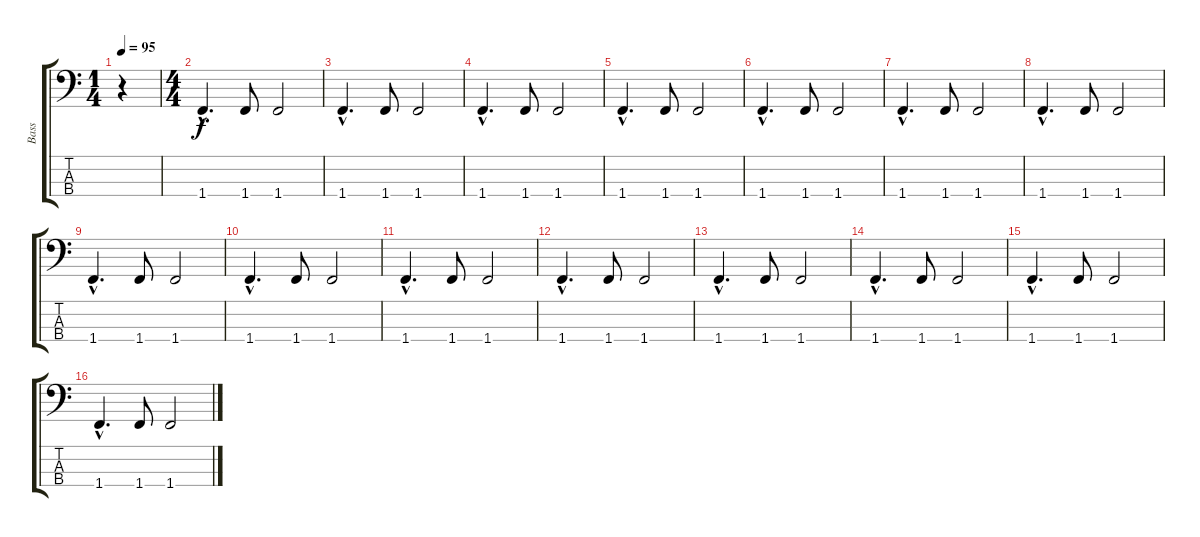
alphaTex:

\track ("Bass" "Bass") {instrument electricbassfinger}
\staff {score tabs}
\tuning (G2 D2 A1 E1) {hide}
\ts (1 4)
\tempo 95
\clef f4
\ks c
r.4{dy f instrument electricbassfinger} |
\ts (4 4)
1.4{hac}.4{d} 1.4.8 1.4.2 |
1.4{hac}.4{d} 1.4.8 1.4.2 |
1.4{hac}.4{d} 1.4.8 1.4.2 |
1.4{hac}.4{d} 1.4.8 1.4.2 |
1.4{hac}.4{d} 1.4.8 1.4.2 |
1.4{hac}.4{d} 1.4.8 1.4.2 |
1.4{hac}.4{d} 1.4.8 1.4.2 |
1.4{hac}.4{d} 1.4.8 1.4.2 |
1.4{hac}.4{d} 1.4.8 1.4.2 |
1.4{hac}.4{d} 1.4.8 1.4.2 |
1.4{hac}.4{d} 1.4.8 1.4.2 |
1.4{hac}.4{d} 1.4.8 1.4.2 |
1.4{hac}.4{d} 1.4.8 1.4.2 |
1.4{hac}.4{d} 1.4.8 1.4.2 |
1.4{hac}.4{d} 1.4.8 1.4.2
